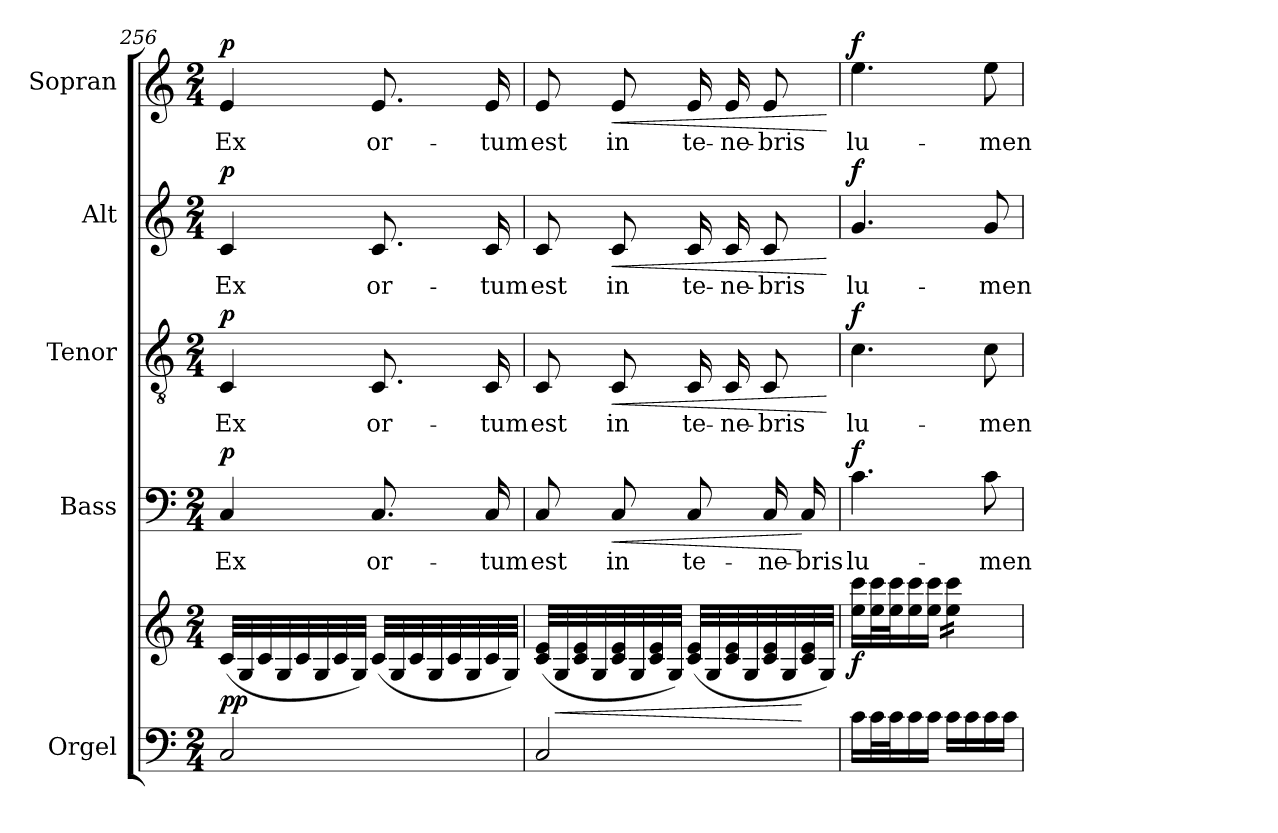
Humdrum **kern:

**kern	**kern	**dynam	**kern	**text	**dynam	**kern	**text	**dynam	**kern	**text	**dynam	**kern	**text	**dynam
*part5	*part5	*part5	*part4	*part4	*part4	*part3	*part3	*part3	*part2	*part2	*part2	*part1	*part1	*part1
*staff6	*staff5	*staff5/6	*staff4	*staff4	*staff4	*staff3	*staff3	*staff3	*staff2	*staff2	*staff2	*staff1	*staff1	*staff1
*I"Orgel	*	*	*I"Bass	*	*	*I"Tenor	*	*	*I"Alt	*	*	*I"Sopran	*	*
*I'Org.	*	*	*I'B.	*	*	*I'T.	*	*	*I'A.	*	*	*I'S.	*	*
!!LO:LB:g=z
*clefF4	*clefG2	*	*clefF4	*	*	*clefGv2	*	*	*clefG2	*	*	*clefG2	*	*
*k[]	*k[]	*	*k[]	*	*	*k[]	*	*	*k[]	*	*	*k[]	*	*
*C:	*C:	*	*C:	*	*	*C:	*	*	*C:	*	*	*C:	*	*
*M2/4	*M2/4	*	*M2/4	*	*	*M2/4	*	*	*M2/4	*	*	*M2/4	*	*
=256	=256	=256	=256	=256	=256	=256	=256	=256	=256	=256	=256	=256	=256	=256
!	!	!LO:DY:b	!	!LO:LY:b	!LO:DY:a	!	!LO:LY:b	!LO:DY:a	!	!LO:LY:b	!LO:DY:a	!	!LO:LY:b	!LO:DY:a
2C/	(<32c/LLL	pp	4C/	Ex	p	4C/	Ex	p	4c/	Ex	p	4e/	Ex	p
.	32G/	.	.	.	.	.	.	.	.	.	.	.	.	.
.	32c/	.	.	.	.	.	.	.	.	.	.	.	.	.
.	32G/	.	.	.	.	.	.	.	.	.	.	.	.	.
.	32c/	.	.	.	.	.	.	.	.	.	.	.	.	.
.	32G/	.	.	.	.	.	.	.	.	.	.	.	.	.
.	32c/	.	.	.	.	.	.	.	.	.	.	.	.	.
.	32G/JJJ)	.	.	.	.	.	.	.	.	.	.	.	.	.
!	!	!	!	!LO:LY:b	!	!	!LO:LY:b	!	!	!LO:LY:b	!	!	!LO:LY:b	!
.	(<32c/LLL	.	8.C/	or-	.	8.C/	or-	.	8.c/	or-	.	8.e/	or-	.
.	32G/	.	.	.	.	.	.	.	.	.	.	.	.	.
.	32c/	.	.	.	.	.	.	.	.	.	.	.	.	.
.	32G/	.	.	.	.	.	.	.	.	.	.	.	.	.
.	32c/	.	.	.	.	.	.	.	.	.	.	.	.	.
.	32G/	.	.	.	.	.	.	.	.	.	.	.	.	.
!	!	!	!	!LO:LY:b	!	!	!LO:LY:b	!	!	!LO:LY:b	!	!	!LO:LY:b	!
.	32c/	.	16C/	-tum	.	16C/	-tum	.	16c/	-tum	.	16e/	-tum	.
.	32G/JJJ)	.	.	.	.	.	.	.	.	.	.	.	.	.
=257	=257	=257	=257	=257	=257	=257	=257	=257	=257	=257	=257	=257	=257	=257
!	!	!	!	!LO:LY:b	!	!	!LO:LY:b	!	!	!LO:LY:b	!	!	!LO:LY:b	!
2C/	(<32c/ 32e/LLL	.	8C/	est	.	8C/	est	.	8c/	est	.	8e/	est	.
!	!	!LO:HP:b	!	!	!	!	!	!	!	!	!	!	!	!
.	32G/	<	.	.	.	.	.	.	.	.	.	.	.	.
.	32c/ 32e/	.	.	.	.	.	.	.	.	.	.	.	.	.
.	32G/	.	.	.	.	.	.	.	.	.	.	.	.	.
!	!	!	!	!LO:LY:b	!LO:HP:b	!	!LO:LY:b	!LO:HP:b	!	!LO:LY:b	!LO:HP:b	!	!LO:LY:b	!LO:HP:b
.	32c/ 32e/	.	8C/	in	<	8C/	in	<	8c/	in	<	8e/	in	<
.	32G/	.	.	.	.	.	.	.	.	.	.	.	.	.
.	32c/ 32e/	.	.	.	.	.	.	.	.	.	.	.	.	.
.	32G/JJJ)	.	.	.	.	.	.	.	.	.	.	.	.	.
!	!	!	!	!LO:LY:b	!	!	!LO:LY:b	!	!	!LO:LY:b	!	!	!LO:LY:b	!
.	(<32c/ 32e/LLL	.	8C/	te-	.	16C/	te-	.	16c/	te-	.	16e/	te-	.
.	32G/	.	.	.	.	.	.	.	.	.	.	.	.	.
!	!	!	!	!	!	!	!LO:LY:b	!	!	!LO:LY:b	!	!	!LO:LY:b	!
.	32c/ 32e/	.	.	.	.	16C/	-ne-	.	16c/	-ne-	.	16e/	-ne-	.
.	32G/	.	.	.	.	.	.	.	.	.	.	.	.	.
!	!	!	!	!LO:LY:b	!	!	!LO:LY:b	!	!	!LO:LY:b	!	!	!LO:LY:b	!
.	32c/ 32e/	.	16C/	-ne-	.	8C/	-bris	.	8c/	-bris	.	8e/	-bris	.
.	32G/	.	.	.	.	.	.	.	.	.	.	.	.	.
!	!	!	!	!LO:LY:b	!	!	!	!	!	!	!	!	!	!
.	32c/ 32e/	[	16C/	-bris	[	.	.	.	.	.	.	.	.	.
.	32G/JJJ)	.	.	.	.	.	.	.	.	.	.	.	.	.
.	.	.	.	.	.	.	.	[	.	.	[	.	.	[
=258	=258	=258	=258	=258	=258	=258	=258	=258	=258	=258	=258	=258	=258	=258
!	!	!LO:DY:b	!	!LO:LY:b	!LO:DY:a	!	!LO:LY:b	!LO:DY:a	!	!LO:LY:b	!LO:DY:a	!	!LO:LY:b	!LO:DY:a
16c\LL	16ee\ 16ccc\LL	f	4.c\	lu-	f	4.c\	lu-	f	4.g/	lu-	f	4.ee\	lu-	f
32c\L	32ee\ 32ccc\L	.	.	.	.	.	.	.	.	.	.	.	.	.
32c\J	32ee\ 32ccc\J	.	.	.	.	.	.	.	.	.	.	.	.	.
16c\	16ee\ 16ccc\	.	.	.	.	.	.	.	.	.	.	.	.	.
16c\JJ	16ee\ 16ccc\JJ	.	.	.	.	.	.	.	.	.	.	.	.	.
*	*tremolo	*	*	*	*	*	*	*	*	*	*	*	*	*
16c\LL	16ee\ 16ccc\LL	.	.	.	.	.	.	.	.	.	.	.	.	.
16c\	16ee\ 16ccc\	.	.	.	.	.	.	.	.	.	.	.	.	.
!	!	!	!	!LO:LY:b	!	!	!LO:LY:b	!	!	!LO:LY:b	!	!	!LO:LY:b	!
16c\	16ee\ 16ccc\	.	8c\	-men	.	8c\	-men	.	8g/	-men	.	8ee\	-men	.
16c\JJ	16ee\ 16ccc\JJ	.	.	.	.	.	.	.	.	.	.	.	.	.
*	*Xtremolo	*	*	*	*	*	*	*	*	*	*	*	*	*
=	=	=	=	=	=	=	=	=	=	=	=	=	=	=
*-	*-	*-	*-	*-	*-	*-	*-	*-	*-	*-	*-	*-	*-	*-
